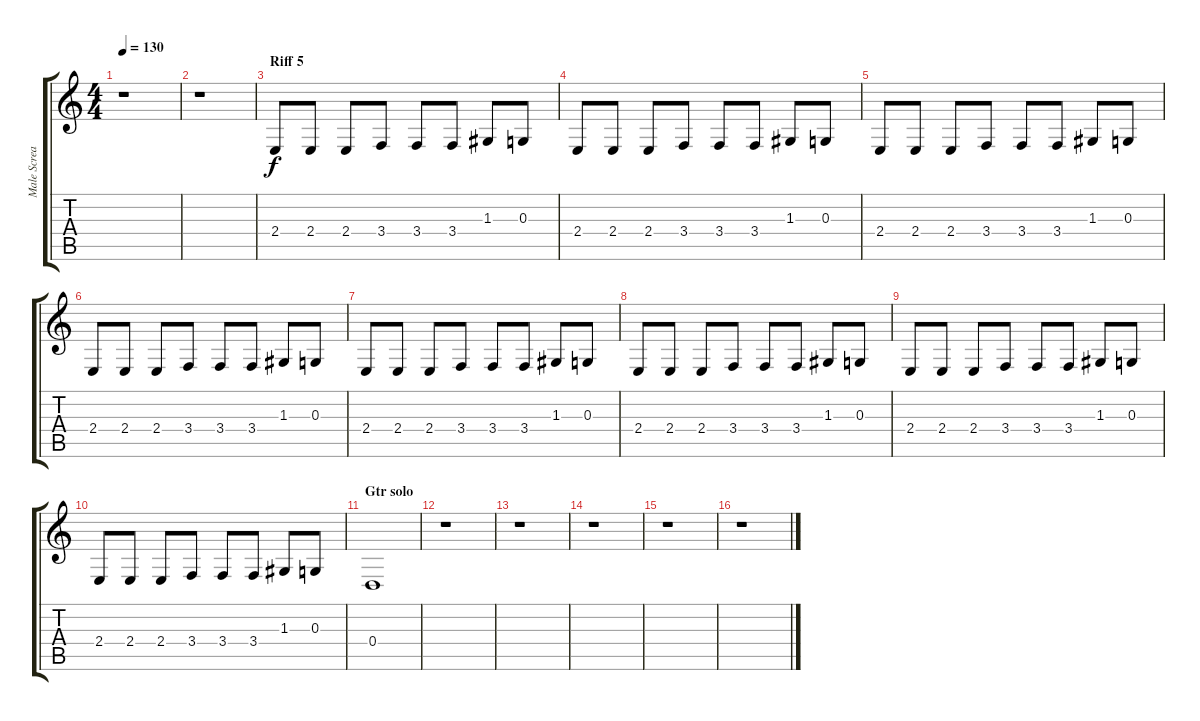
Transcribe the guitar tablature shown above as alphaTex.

\track ("Male Screams/ Vocals" "Male Screa") {instrument lead6voice}
\staff {score tabs}
\tuning (E4 B3 G3 D3 A2 E2) {hide}
\ts (4 4)
\tempo 130
\clef g2
\ks c
r.1{dy f} |
r.1 |
\section ("" "Riff 5")
2.4.8 2.4.8 2.4.8 3.4.8 3.4.8 3.4.8 1.3.8 0.3.8 |
2.4.8 2.4.8 2.4.8 3.4.8 3.4.8 3.4.8 1.3.8 0.3.8 |
2.4.8 2.4.8 2.4.8 3.4.8 3.4.8 3.4.8 1.3.8 0.3.8 |
2.4.8 2.4.8 2.4.8 3.4.8 3.4.8 3.4.8 1.3.8 0.3.8 |
2.4.8 2.4.8 2.4.8 3.4.8 3.4.8 3.4.8 1.3.8 0.3.8 |
2.4.8 2.4.8 2.4.8 3.4.8 3.4.8 3.4.8 1.3.8 0.3.8 |
2.4.8 2.4.8 2.4.8 3.4.8 3.4.8 3.4.8 1.3.8 0.3.8 |
2.4.8 2.4.8 2.4.8 3.4.8 3.4.8 3.4.8 1.3.8 0.3.8 |
\section ("" "Gtr solo")
0.4.1 |
r.1 |
r.1 |
r.1 |
r.1 |
r.1
